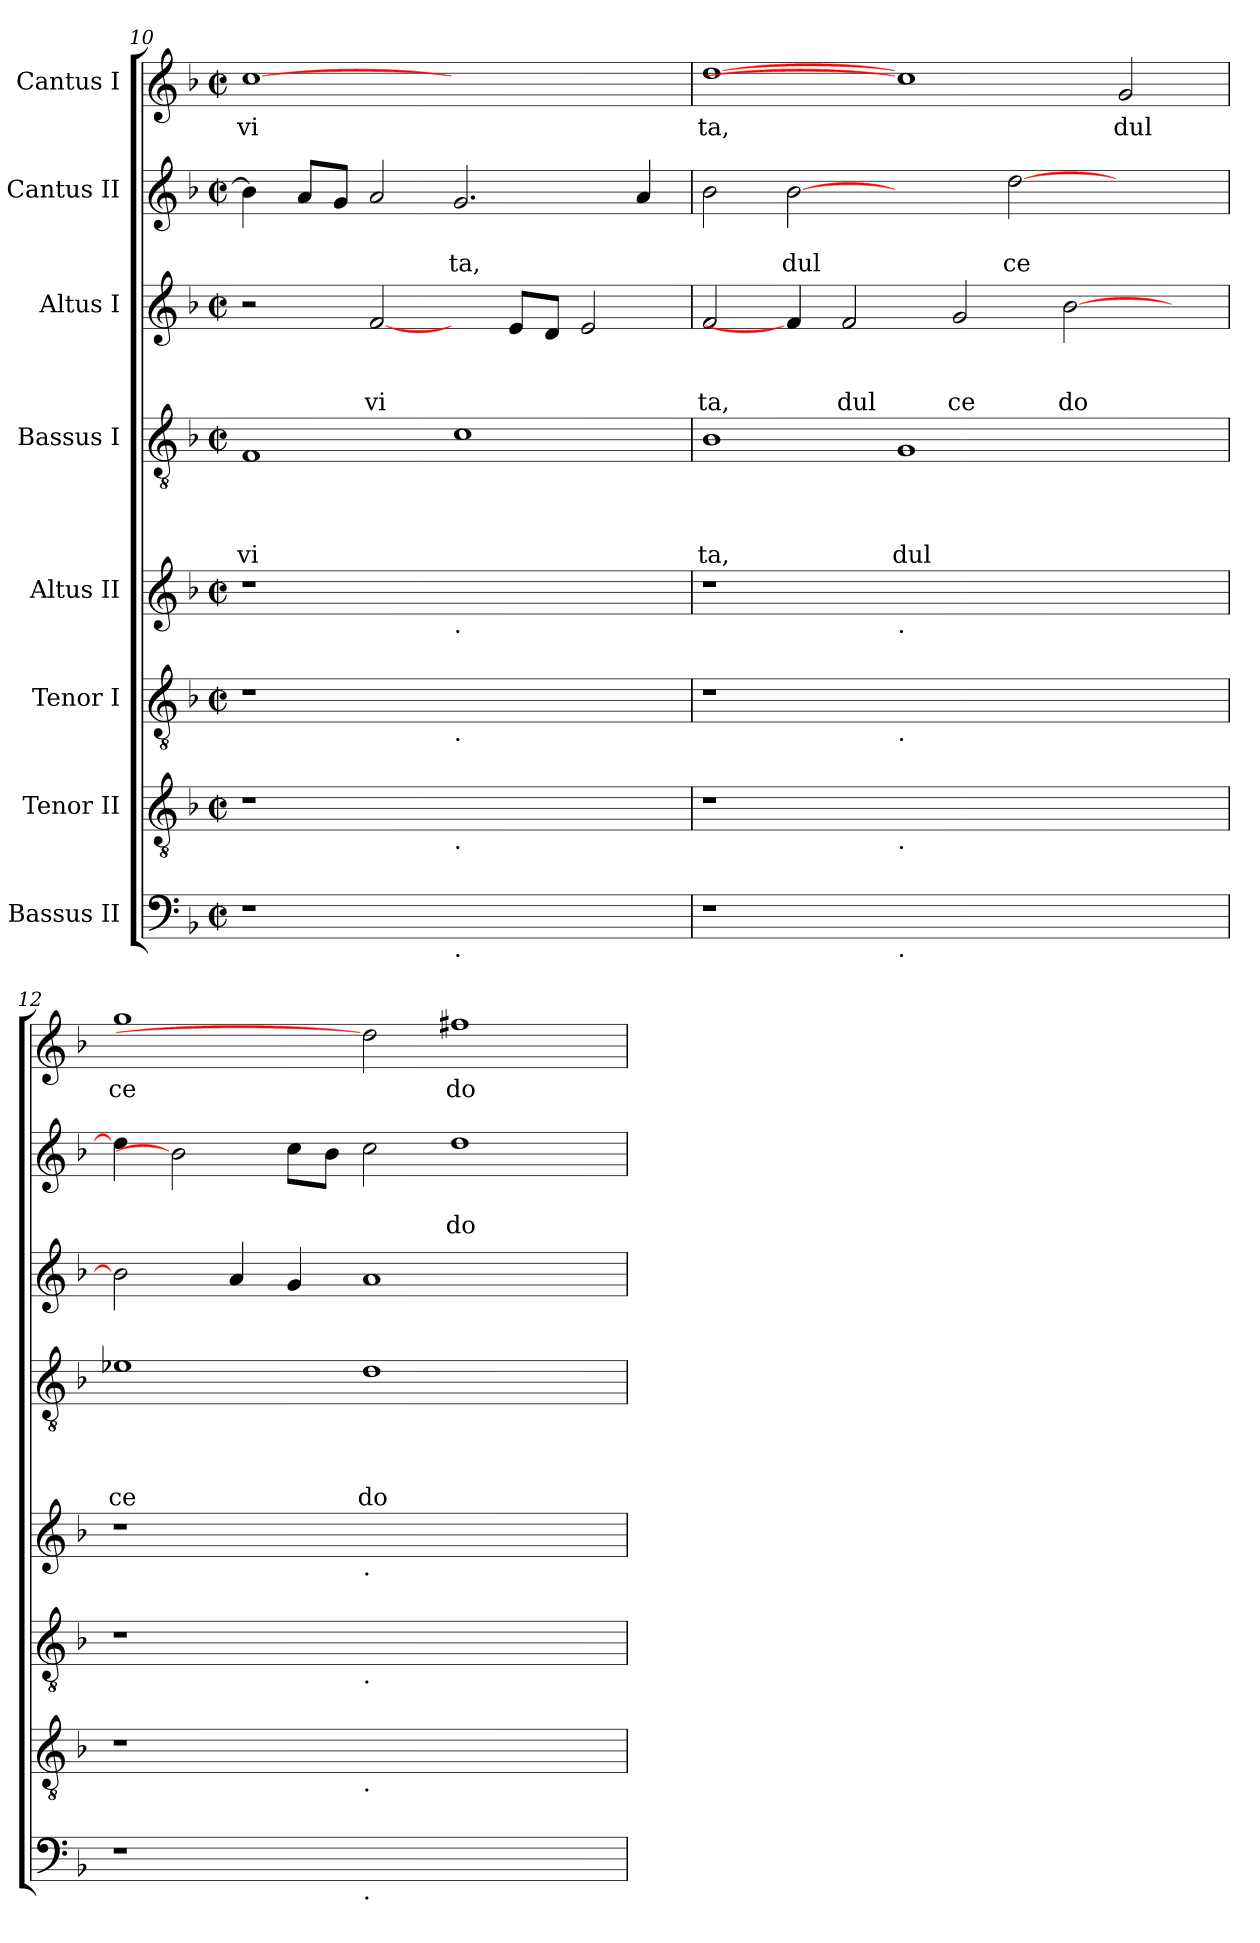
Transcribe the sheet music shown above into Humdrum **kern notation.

**kern	**kern	**kern	**kern	**kern	**text	**text	**text	**text	**kern	**text	**text	**text	**kern	**text	**text	**kern	**text
*part8	*part7	*part6	*part5	*part4	*part4	*part4	*part4	*part4	*part3	*part3	*part3	*part3	*part2	*part2	*part2	*part1	*part1
*staff8	*staff7	*staff6	*staff5	*staff4	*staff4	*staff4	*staff4	*staff4	*staff3	*staff3	*staff3	*staff3	*staff2	*staff2	*staff2	*staff1	*staff1
*I"Bassus II	*I"Tenor II	*I"Tenor I	*I"Altus II	*I"Bassus I	*	*	*	*	*I"Altus I	*	*	*	*I"Cantus II	*	*	*I"Cantus I	*
*clefF4	*clefGv2	*clefGv2	*clefG2	*clefGv2	*	*	*	*	*clefG2	*	*	*	*clefG2	*	*	*clefG2	*
*k[b-]	*k[b-]	*k[b-]	*k[b-]	*k[b-]	*	*	*	*	*k[b-]	*	*	*	*k[b-]	*	*	*k[b-]	*
*F:	*F:	*F:	*F:	*F:	*	*	*	*	*F:	*	*	*	*F:	*	*	*F:	*
*M2/2	*M2/2	*M2/2	*M2/2	*M2/2	*	*	*	*	*M2/2	*	*	*	*M2/2	*	*	*M2/2	*
*met(c|)	*met(c|)	*met(c|)	*met(c|)	*met(c|)	*	*	*	*	*met(c|)	*	*	*	*met(c|)	*	*	*met(c|)	*
=10	=10	=10	=10	=10	=10	=10	=10	=10	=10	=10	=10	=10	=10	=10	=10	=10	=10
!	!	!	!	!	!	!	!	!LO:LY:b	!	!	!	!	!	!	!	!	!LO:LY:b
1r	1r	1r	1r	1F	.	.	.	vi	2r	.	.	.	4b-\]	.	.	[1cc	vi
.	.	.	.	.	.	.	.	.	.	.	.	.	8a/L	.	.	.	.
.	.	.	.	.	.	.	.	.	.	.	.	.	8g/J	.	.	.	.
!	!	!	!	!	!	!	!	!	!	!	!	!LO:LY:b	!	!	!	!	!
.	.	.	.	.	.	.	.	.	[2f/	.	.	vi	2a/	.	.	.	.
!	!	!	!LO:TX:b:t=.	!	!	!	!	!	!	!	!	!	!	!	!	!	!
!	!	!LO:TX:b:t=.	!	!	!	!	!	!	!	!	!	!	!	!	!	!	!
!	!LO:TX:b:t=.	!	!	!	!	!	!	!	!	!	!	!	!	!	!	!	!
!LO:TX:b:t=.	!	!	!	!	!	!	!	!	!	!	!	!	!	!	!	!	!
!	!	!	!	!	!	!	!	!	!	!	!	!	!	!	!LO:LY:b	!	!
1ryy	1ryy	1ryy	1ryy	1c	.	.	.	.	4ryy	.	.	.	2.g/	.	ta,	1ryy	.
.	.	.	.	.	.	.	.	.	8e/L	.	.	.	.	.	.	.	.
.	.	.	.	.	.	.	.	.	8d/J	.	.	.	.	.	.	.	.
.	.	.	.	.	.	.	.	.	2e/	.	.	.	.	.	.	.	.
.	.	.	.	.	.	.	.	.	.	.	.	.	4a/	.	.	.	.
=11	=11	=11	=11	=11	=11	=11	=11	=11	=11	=11	=11	=11	=11	=11	=11	=11	=11
!	!	!	!	!	!	!	!	!LO:LY:b	!	!	!	!LO:LY:b	!	!	!	!	!LO:LY:b
1r	1r	1r	1r	1B-	.	.	.	ta,	2f/	.	.	ta,	2b-\	.	.	[1dd	ta,
!	!	!	!	!	!	!	!	!	!	!	!	!	!	!	!LO:LY:b	!	!
.	.	.	.	.	.	.	.	.	4f/]	.	.	.	[2b-	.	dul	.	.
!	!	!	!	!	!	!	!	!	!	!	!	!LO:LY:b	!	!	!	!	!
.	.	.	.	.	.	.	.	.	2f/	.	.	dul	.	.	.	.	.
!	!	!	!LO:TX:b:t=.	!	!	!	!	!	!	!	!	!	!	!	!	!	!
!	!	!LO:TX:b:t=.	!	!	!	!	!	!	!	!	!	!	!	!	!	!	!
!	!LO:TX:b:t=.	!	!	!	!	!	!	!	!	!	!	!	!	!	!	!	!
!LO:TX:b:t=.	!	!	!	!	!	!	!	!	!	!	!	!	!	!	!	!	!
!	!	!	!	!	!	!	!	!LO:LY:b	!	!	!	!	!	!	!	!	!
1.ryy	1.ryy	1.ryy	1.ryy	1G	.	.	.	dul	.	.	.	.	2ryy	.	.	1cc]	.
!	!	!	!	!	!	!	!	!	!	!	!	!LO:LY:b	!	!	!	!	!
.	.	.	.	.	.	.	.	.	2g/	.	.	ce	.	.	.	.	.
!	!	!	!	!	!	!	!	!	!	!	!	!	!	!	!LO:LY:b	!	!
.	.	.	.	.	.	.	.	.	.	.	.	.	[>2dd\	.	ce	.	.
!	!	!	!	!	!	!	!	!	!	!	!	!LO:LY:b	!	!	!	!	!
.	.	.	.	.	.	.	.	.	[>2b-\	.	.	do	.	.	.	.	.
!	!	!	!	!	!	!	!	!	!	!	!	!	!	!	!	!	!LO:LY:b
.	.	.	.	2ryy	.	.	.	.	.	.	.	.	2ryy	.	.	2g/	dul
.	.	.	.	.	.	.	.	.	4ryy	.	.	.	.	.	.	.	.
=12	=12	=12	=12	=12	=12	=12	=12	=12	=12	=12	=12	=12	=12	=12	=12	=12	=12
!	!	!	!	!	!	!	!	!LO:LY:b	!	!	!	!	!	!	!	!	!LO:LY:b
1r	1r	1r	1r	1e-X	.	.	.	ce	2b-\]	.	.	.	4dd\]	.	.	1gg	ce
.	.	.	.	.	.	.	.	.	.	.	.	.	2b-]	.	.	.	.
.	.	.	.	.	.	.	.	.	4a/	.	.	.	.	.	.	.	.
.	.	.	.	.	.	.	.	.	4g/	.	.	.	8cc\L	.	.	.	.
.	.	.	.	.	.	.	.	.	.	.	.	.	8b-\J	.	.	.	.
!	!	!	!LO:TX:b:t=.	!	!	!	!	!	!	!	!	!	!	!	!	!	!
!	!	!LO:TX:b:t=.	!	!	!	!	!	!	!	!	!	!	!	!	!	!	!
!	!LO:TX:b:t=.	!	!	!	!	!	!	!	!	!	!	!	!	!	!	!	!
!LO:TX:b:t=.	!	!	!	!	!	!	!	!	!	!	!	!	!	!	!	!	!
!	!	!	!	!	!	!	!	!LO:LY:b	!	!	!	!	!	!	!	!	!
1.ryy	1.ryy	1.ryy	1.ryy	1d	.	.	.	do	1a	.	.	.	2cc\	.	.	2dd]	.
!	!	!	!	!	!	!	!	!	!	!	!	!	!	!	!LO:LY:b	!	!LO:LY:b
.	.	.	.	.	.	.	.	.	.	.	.	.	1dd	.	do	1ff#X	do
.	.	.	.	2ryy	.	.	.	.	2ryy	.	.	.	.	.	.	.	.
=	=	=	=	=	=	=	=	=	=	=	=	=	=	=	=	=	=
*-	*-	*-	*-	*-	*-	*-	*-	*-	*-	*-	*-	*-	*-	*-	*-	*-	*-
